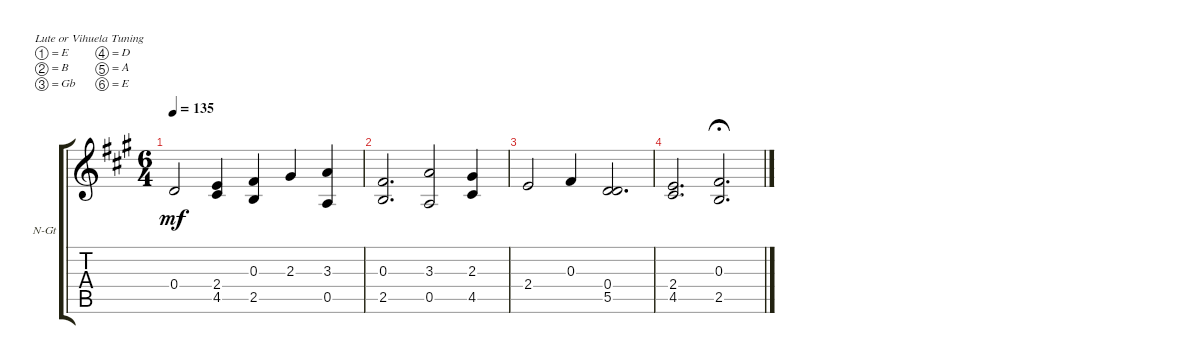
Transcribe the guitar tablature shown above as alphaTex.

\defaultSystemsLayout 4
\bracketExtendMode groupsimilarinstruments
\firstSystemTrackNameOrientation horizontal
\otherSystemsTrackNameOrientation horizontal
\track ("Nylon Guitar" "N-Gt") {instrument acousticguitarnylon}
\staff {score tabs}
\tuning (E4 B3 Gb3 D3 A2 E2)
\ts (6 4)
\tempo 135
\clef g2
\ks a
0.4.2{dy mf} (2.4 4.5).4 (2.5 0.3).4 2.3.4 (3.3 0.5).4 |
(2.5 0.3).2{d} (3.3 0.5).2 (2.3 4.5).4 |
2.4.2 0.3.4 (0.4 5.5).2{d} |
(2.4 4.5).2{d} (2.5 0.3).2{d fermata (medium 0.5)}
